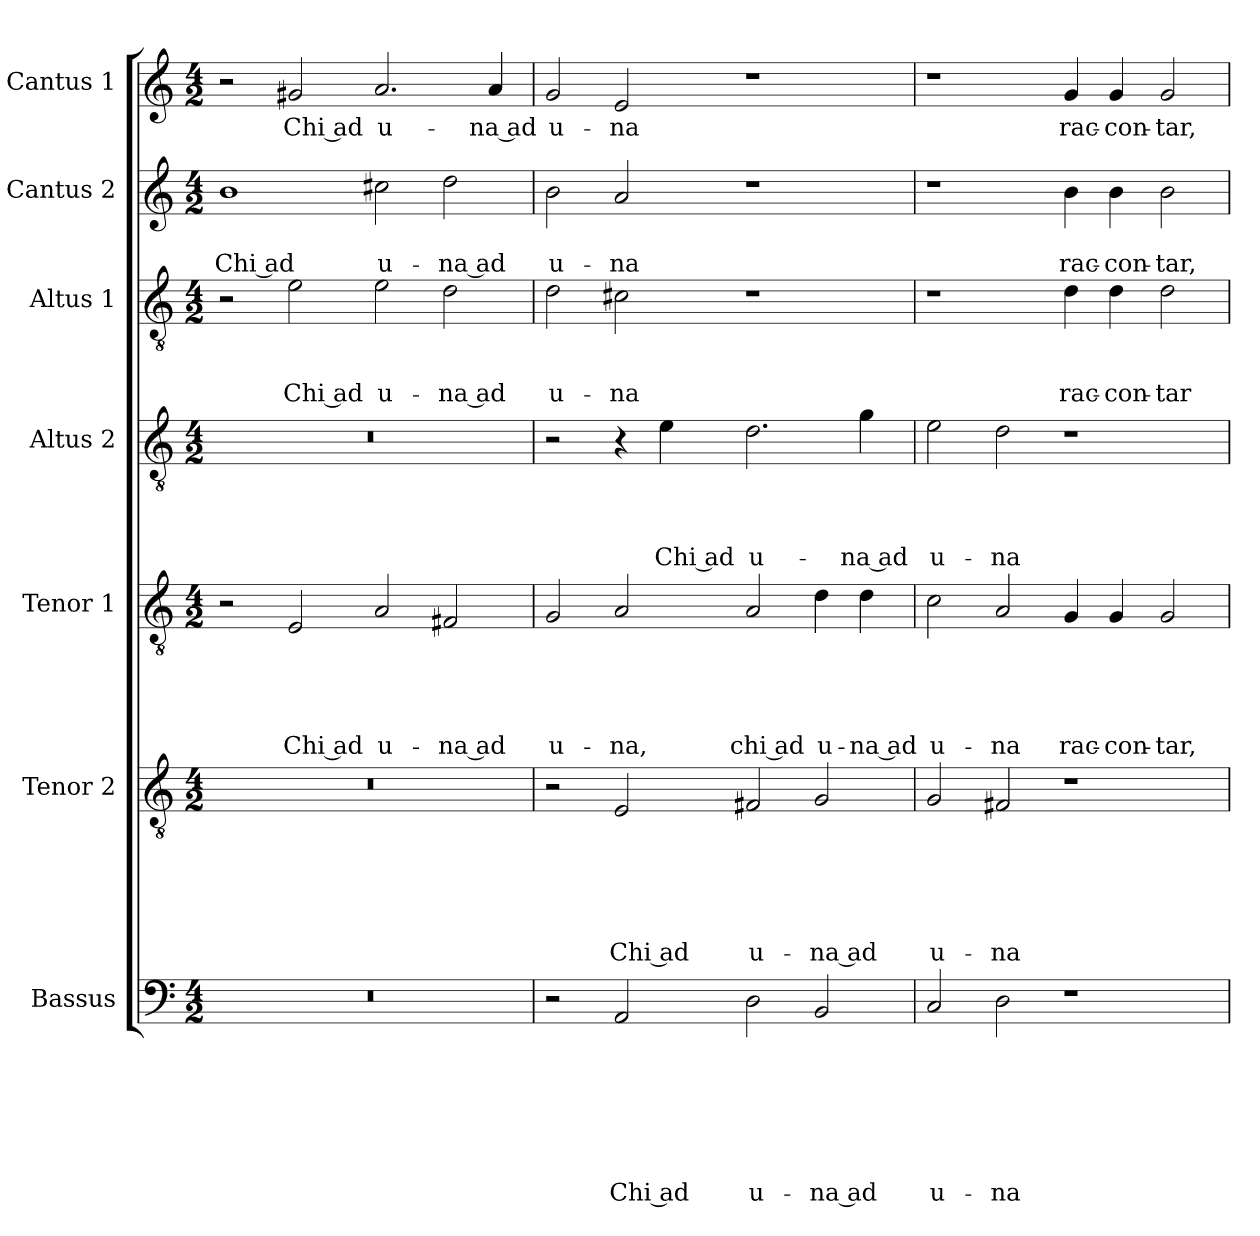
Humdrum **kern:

**kern	**text	**text	**text	**text	**text	**text	**text	**kern	**text	**text	**text	**text	**text	**text	**kern	**text	**text	**text	**text	**text	**kern	**text	**text	**text	**text	**kern	**text	**text	**text	**kern	**text	**text	**kern	**text
*part7	*part7	*part7	*part7	*part7	*part7	*part7	*part7	*part6	*part6	*part6	*part6	*part6	*part6	*part6	*part5	*part5	*part5	*part5	*part5	*part5	*part4	*part4	*part4	*part4	*part4	*part3	*part3	*part3	*part3	*part2	*part2	*part2	*part1	*part1
*staff7	*staff7	*staff7	*staff7	*staff7	*staff7	*staff7	*staff7	*staff6	*staff6	*staff6	*staff6	*staff6	*staff6	*staff6	*staff5	*staff5	*staff5	*staff5	*staff5	*staff5	*staff4	*staff4	*staff4	*staff4	*staff4	*staff3	*staff3	*staff3	*staff3	*staff2	*staff2	*staff2	*staff1	*staff1
*I"Bassus	*	*	*	*	*	*	*	*I"Tenor 2	*	*	*	*	*	*	*I"Tenor 1	*	*	*	*	*	*I"Altus 2	*	*	*	*	*I"Altus 1	*	*	*	*I"Cantus 2	*	*	*I"Cantus 1	*
*clefF4	*	*	*	*	*	*	*	*clefGv2	*	*	*	*	*	*	*clefGv2	*	*	*	*	*	*clefGv2	*	*	*	*	*clefGv2	*	*	*	*clefG2	*	*	*clefG2	*
*k[]	*	*	*	*	*	*	*	*k[]	*	*	*	*	*	*	*k[]	*	*	*	*	*	*k[]	*	*	*	*	*k[]	*	*	*	*k[]	*	*	*k[]	*
*a:	*	*	*	*	*	*	*	*a:	*	*	*	*	*	*	*a:	*	*	*	*	*	*a:	*	*	*	*	*a:	*	*	*	*a:	*	*	*a:	*
*M4/2	*	*	*	*	*	*	*	*M4/2	*	*	*	*	*	*	*M4/2	*	*	*	*	*	*M4/2	*	*	*	*	*M4/2	*	*	*	*M4/2	*	*	*M4/2	*
=1	=1	=1	=1	=1	=1	=1	=1	=1	=1	=1	=1	=1	=1	=1	=1	=1	=1	=1	=1	=1	=1	=1	=1	=1	=1	=1	=1	=1	=1	=1	=1	=1	=1	=1
!	!	!	!	!	!	!	!	!	!	!	!	!	!	!	!	!	!	!	!	!	!	!	!	!	!	!	!	!	!	!	!	!LO:LY:b	!	!
0r	.	.	.	.	.	.	.	0r	.	.	.	.	.	.	2r	.	.	.	.	.	0r	.	.	.	.	2r	.	.	.	1b	.	Chi ad	2r	.
!	!	!	!	!	!	!	!	!	!	!	!	!	!	!	!	!	!	!	!	!LO:LY:b	!	!	!	!	!	!	!	!	!LO:LY:b	!	!	!	!	!LO:LY:b
.	.	.	.	.	.	.	.	.	.	.	.	.	.	.	2E/	.	.	.	.	Chi ad	.	.	.	.	.	2e\	.	.	Chi ad	.	.	.	2g#X/	Chi ad
!	!	!	!	!	!	!	!	!	!	!	!	!	!	!	!	!	!	!	!	!LO:LY:b	!	!	!	!	!	!	!	!	!LO:LY:b	!	!	!LO:LY:b	!	!LO:LY:b
.	.	.	.	.	.	.	.	.	.	.	.	.	.	.	2A/	.	.	.	.	u-	.	.	.	.	.	2e\	.	.	u-	2cc#X\	.	u-	2.a/	u-
!	!	!	!	!	!	!	!	!	!	!	!	!	!	!	!	!	!	!	!	!LO:LY:b	!	!	!	!	!	!	!	!	!LO:LY:b	!	!	!LO:LY:b	!	!
.	.	.	.	.	.	.	.	.	.	.	.	.	.	.	2F#X/	.	.	.	.	-na ad	.	.	.	.	.	2d\	.	.	-na ad	2dd\	.	-na ad	.	.
!	!	!	!	!	!	!	!	!	!	!	!	!	!	!	!	!	!	!	!	!	!	!	!	!	!	!	!	!	!	!	!	!	!	!LO:LY:b
.	.	.	.	.	.	.	.	.	.	.	.	.	.	.	.	.	.	.	.	.	.	.	.	.	.	.	.	.	.	.	.	.	4a/	-na ad
=2	=2	=2	=2	=2	=2	=2	=2	=2	=2	=2	=2	=2	=2	=2	=2	=2	=2	=2	=2	=2	=2	=2	=2	=2	=2	=2	=2	=2	=2	=2	=2	=2	=2	=2
!	!	!	!	!	!	!	!	!	!	!	!	!	!	!	!	!	!	!	!	!LO:LY:b	!	!	!	!	!	!	!	!	!LO:LY:b	!	!	!LO:LY:b	!	!LO:LY:b
2r	.	.	.	.	.	.	.	2r	.	.	.	.	.	.	2G/	.	.	.	.	u-	2r	.	.	.	.	2d\	.	.	u-	2b\	.	u-	2g/	u-
!	!	!	!	!	!	!	!LO:LY:b	!	!	!	!	!	!	!LO:LY:b	!	!	!	!	!	!LO:LY:b	!	!	!	!	!	!	!	!	!LO:LY:b	!	!	!LO:LY:b	!	!LO:LY:b
2AA/	.	.	.	.	.	.	Chi ad	2E/	.	.	.	.	.	Chi ad	2A/	.	.	.	.	-na,	4r	.	.	.	.	2c#X\	.	.	-na	2a/	.	-na	2e/	-na
!	!	!	!	!	!	!	!	!	!	!	!	!	!	!	!	!	!	!	!	!	!	!	!	!	!LO:LY:b	!	!	!	!	!	!	!	!	!
.	.	.	.	.	.	.	.	.	.	.	.	.	.	.	.	.	.	.	.	.	4e\	.	.	.	Chi ad	.	.	.	.	.	.	.	.	.
!	!	!	!	!	!	!	!LO:LY:b	!	!	!	!	!	!	!LO:LY:b	!	!	!	!	!	!LO:LY:b	!	!	!	!	!LO:LY:b	!	!	!	!	!	!	!	!	!
2D\	.	.	.	.	.	.	u-	2F#X/	.	.	.	.	.	u-	2A/	.	.	.	.	chi ad	2.d\	.	.	.	u-	1r	.	.	.	1r	.	.	1r	.
!	!	!	!	!	!	!	!LO:LY:b	!	!	!	!	!	!	!LO:LY:b	!	!	!	!	!	!LO:LY:b	!	!	!	!	!	!	!	!	!	!	!	!	!	!
2BB/	.	.	.	.	.	.	-na ad	2G/	.	.	.	.	.	-na ad	4d\	.	.	.	.	u-	.	.	.	.	.	.	.	.	.	.	.	.	.	.
!	!	!	!	!	!	!	!	!	!	!	!	!	!	!	!	!	!	!	!	!LO:LY:b	!	!	!	!	!LO:LY:b	!	!	!	!	!	!	!	!	!
.	.	.	.	.	.	.	.	.	.	.	.	.	.	.	4d\	.	.	.	.	-na ad	4g\	.	.	.	-na ad	.	.	.	.	.	.	.	.	.
=3	=3	=3	=3	=3	=3	=3	=3	=3	=3	=3	=3	=3	=3	=3	=3	=3	=3	=3	=3	=3	=3	=3	=3	=3	=3	=3	=3	=3	=3	=3	=3	=3	=3	=3
!	!	!	!	!	!	!	!LO:LY:b	!	!	!	!	!	!	!LO:LY:b	!	!	!	!	!	!LO:LY:b	!	!	!	!	!LO:LY:b	!	!	!	!	!	!	!	!	!
2C/	.	.	.	.	.	.	u-	2G/	.	.	.	.	.	u-	2c\	.	.	.	.	u-	2e\	.	.	.	u-	1r	.	.	.	1r	.	.	1r	.
!	!	!	!	!	!	!	!LO:LY:b	!	!	!	!	!	!	!LO:LY:b	!	!	!	!	!	!LO:LY:b	!	!	!	!	!LO:LY:b	!	!	!	!	!	!	!	!	!
2D\	.	.	.	.	.	.	-na	2F#X/	.	.	.	.	.	-na	2A/	.	.	.	.	-na	2d\	.	.	.	-na	.	.	.	.	.	.	.	.	.
!	!	!	!	!	!	!	!	!	!	!	!	!	!	!	!	!	!	!	!	!LO:LY:b	!	!	!	!	!	!	!	!	!LO:LY:b	!	!	!LO:LY:b	!	!LO:LY:b
1r	.	.	.	.	.	.	.	1r	.	.	.	.	.	.	4G/	.	.	.	.	rac-	1r	.	.	.	.	4d\	.	.	rac-	4b\	.	rac-	4g/	rac-
!	!	!	!	!	!	!	!	!	!	!	!	!	!	!	!	!	!	!	!	!LO:LY:b	!	!	!	!	!	!	!	!	!LO:LY:b	!	!	!LO:LY:b	!	!LO:LY:b
.	.	.	.	.	.	.	.	.	.	.	.	.	.	.	4G/	.	.	.	.	-con-	.	.	.	.	.	4d\	.	.	-con-	4b\	.	-con-	4g/	-con-
!	!	!	!	!	!	!	!	!	!	!	!	!	!	!	!	!	!	!	!	!LO:LY:b	!	!	!	!	!	!	!	!	!LO:LY:b	!	!	!LO:LY:b	!	!LO:LY:b
.	.	.	.	.	.	.	.	.	.	.	.	.	.	.	2G/	.	.	.	.	-tar,	.	.	.	.	.	2d\	.	.	-tar	2b\	.	-tar,	2g/	-tar,
=	=	=	=	=	=	=	=	=	=	=	=	=	=	=	=	=	=	=	=	=	=	=	=	=	=	=	=	=	=	=	=	=	=	=
*-	*-	*-	*-	*-	*-	*-	*-	*-	*-	*-	*-	*-	*-	*-	*-	*-	*-	*-	*-	*-	*-	*-	*-	*-	*-	*-	*-	*-	*-	*-	*-	*-	*-	*-
